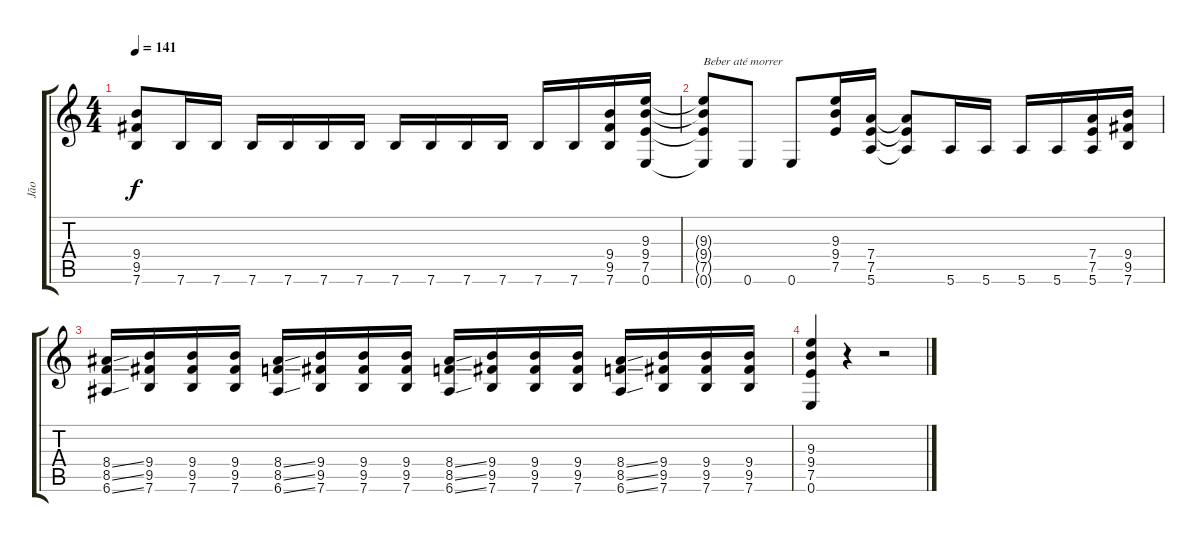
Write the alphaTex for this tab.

\track ("Jão" "Jão") {instrument overdrivenguitar}
\staff {score tabs}
\tuning (E4 B3 G3 D3 A2 E2) {hide}
\ts (4 4)
\tempo 141
\clef g2
\ks c
(9.4{t} 9.5{t} 7.6{t}).8{dy f} 7.6.16 7.6.16 7.6.16 7.6.16 7.6.16 7.6.16 7.6.16 7.6.16 7.6.16 7.6.16 7.6.16 7.6.16 (9.4 9.5 7.6).16 (9.3 9.4 7.5 0.6).16 |
(9.3{t} 9.4{t} 7.5{t} 0.6{t}).8{txt "Beber até morrer"} 0.6.8 0.6.8 (9.3 9.4 7.5).16 (7.4 7.5 5.6).16 (7.4{t} 7.5{t} 5.6{t}).8 5.6.16 5.6.16 5.6.16 5.6.16 (7.4 7.5 5.6).16 (9.4 9.5 7.6).16 |
(8.4{ss} 8.5{ss} 6.6{ss}).16 (9.4 9.5 7.6).16 (9.4 9.5 7.6).16 (9.4 9.5 7.6).16 (8.4{ss} 8.5{ss} 6.6{ss}).16 (9.4 9.5 7.6).16 (9.4 9.5 7.6).16 (9.4 9.5 7.6).16 (8.4{ss} 8.5{ss} 6.6{ss}).16 (9.4 9.5 7.6).16 (9.4 9.5 7.6).16 (9.4 9.5 7.6).16 (8.4{ss} 8.5{ss} 6.6{ss}).16 (9.4 9.5 7.6).16 (9.4 9.5 7.6).16 (9.4 9.5 7.6).16 |
(9.3 9.4 7.5 0.6).4 r.4 r.2
